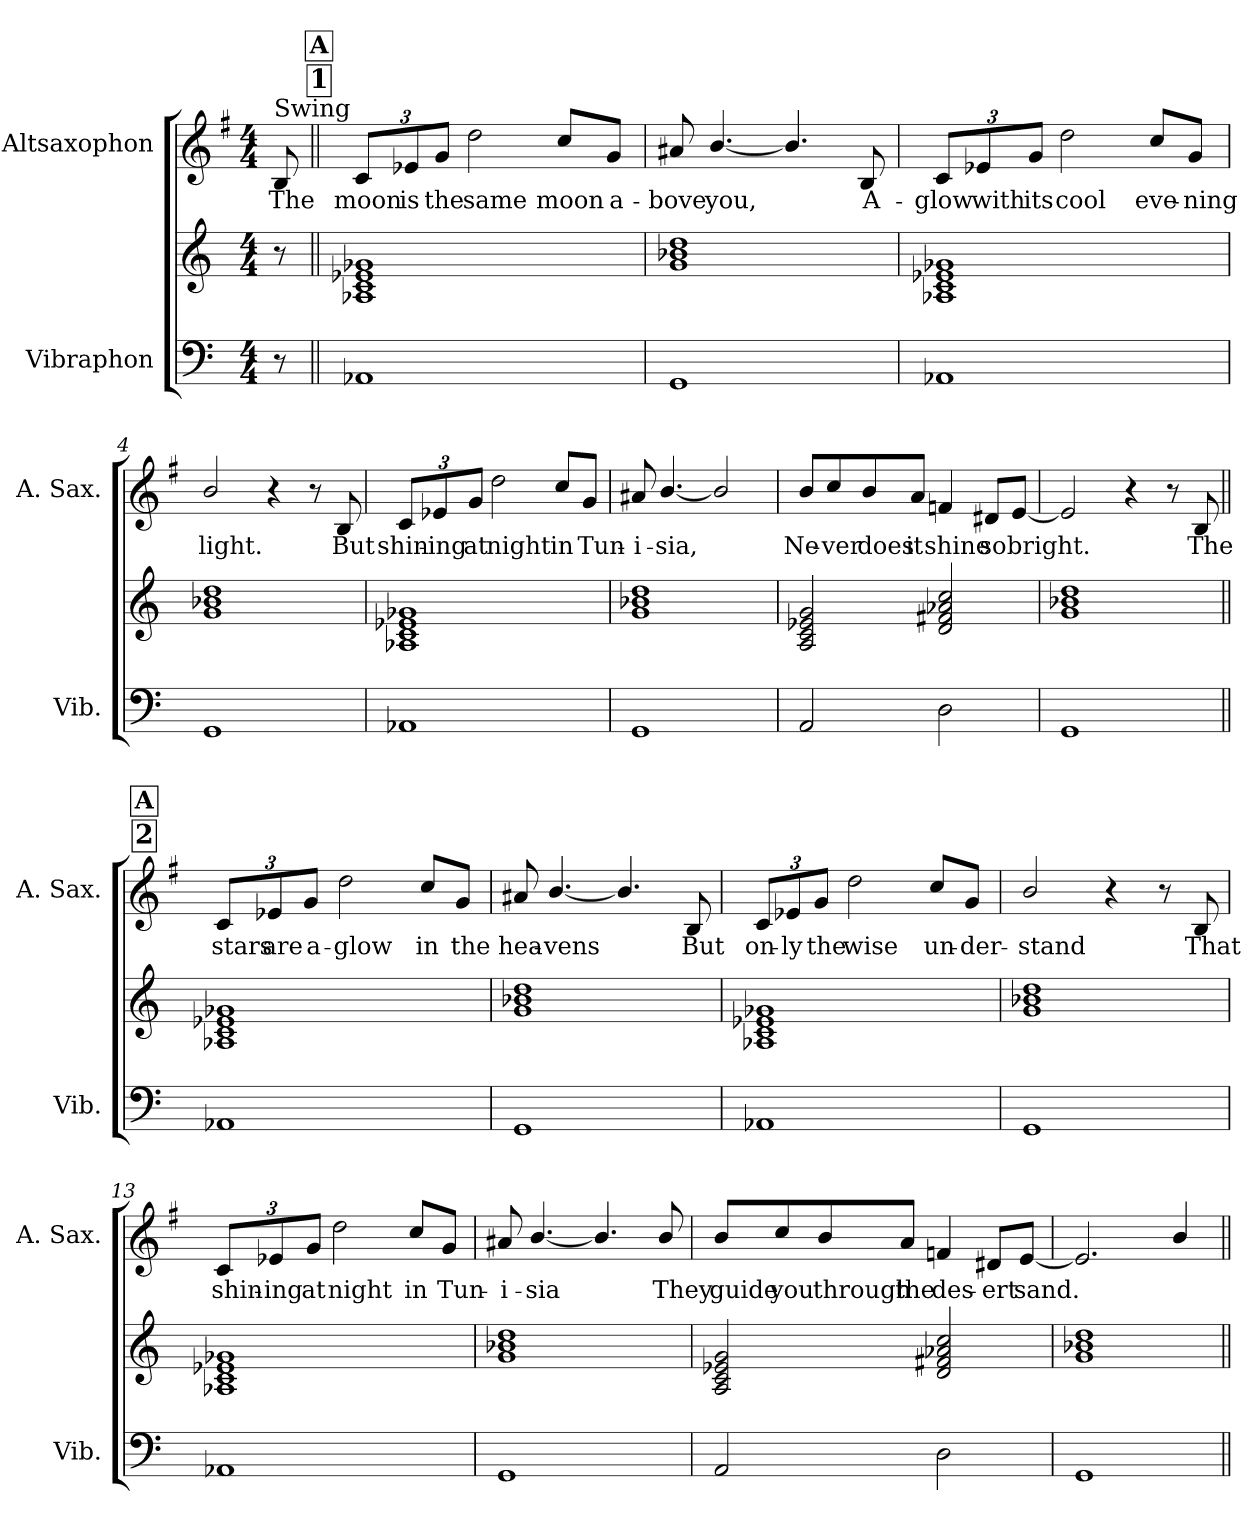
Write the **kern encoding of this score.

**kern	**kern	**kern	**text
*part2	*part2	*part1	*part1
*staff3	*staff2	*staff1	*staff1
*I"Vibraphon	*	*I"Altsaxophon	*
*I'Vib.	*	*I'A. Sax.	*
*clefF4	*clefG2	*clefG2	*
*	*	*ITrd5c9	*
*k[]	*k[]	*k[b-e-]	*
*M4/4	*M4/4	*M4/4	*
*MM100	*MM100	*MM100	*
=	=	=	=
!	!	!LO:TX:t=Swing	!
!	!	!	!LO:LY:b
8r	8r	8D/	The
!!LO:REH:place=s1:a:t=1
!!LO:REH:place=s1:a:fs=14:t=A
=1||	=1||	=1||	=1||
*	*	*Xbrackettup	*
!	!	!	!LO:LY:b
1AA-X	1A-X 1c 1e-X 1g-X	12E-/L	moon
!	!	!	!LO:LY:b
.	.	12G-X/	is
!	!	!	!LO:LY:b
.	.	12B-/J	the
!	!	!	!LO:LY:b
.	.	2f\	same
!	!	!	!LO:LY:b
.	.	8e-/L	moon
!	!	!	!LO:LY:b
.	.	8B-/J	a-
=2	=2	=2	=2
!	!	!	!LO:LY:b
1GG	1g 1b-X 1dd	8c#X/	-bove
!	!	!	!LO:LY:b
.	.	[4.d/	you,
.	.	4.d/]	.
!	!	!	!LO:LY:b
.	.	8D/	A-
=3	=3	=3	=3
!	!	!	!LO:LY:b
1AA-X	1A-X 1c 1e-X 1g-X	12E-/L	-glow
!	!	!	!LO:LY:b
.	.	12G-X/	with
!	!	!	!LO:LY:b
.	.	12B-/J	its
!	!	!	!LO:LY:b
.	.	2f\	cool
!	!	!	!LO:LY:b
.	.	8e-/L	eve-
!	!	!	!LO:LY:b
.	.	8B-/J	-ning
=4	=4	=4	=4
!	!	!	!LO:LY:b
1GG	1g 1b-X 1dd	2d/	light.
.	.	4r	.
.	.	8r	.
!	!	!	!LO:LY:b
.	.	8D/	But
!!LO:LB:g=z
=5	=5	=5	=5
!	!	!	!LO:LY:b
1AA-X	1A-X 1c 1e-X 1g-X	12E-/L	shin-
!	!	!	!LO:LY:b
.	.	12G-X/	-ing
!	!	!	!LO:LY:b
.	.	12B-/J	at
!	!	!	!LO:LY:b
.	.	2f\	night
!	!	!	!LO:LY:b
.	.	8e-/L	in
!	!	!	!LO:LY:b
.	.	8B-/J	Tun-
=6	=6	=6	=6
!	!	!	!LO:LY:b
1GG	1g 1b-X 1dd	8c#X/	-i-
!	!	!	!LO:LY:b
.	.	[4.d/	-sia,
.	.	2d/]	.
=7	=7	=7	=7
!	!	!	!LO:LY:b
2AA/	2A/ 2c/ 2e-X/ 2g/	8d/L	Ne-
!	!	!	!LO:LY:b
.	.	8e-/	-ver
!	!	!	!LO:LY:b
.	.	8d/	does
!	!	!	!LO:LY:b
.	.	8c/J	it
!	!	!	!LO:LY:b
2D\	2d/ 2f#X/ 2a-X/ 2cc/	4A-X/	shine
!	!	!	!LO:LY:b
.	.	8F#X/L	so
!	!	!	!LO:LY:b
.	.	[8G/J	bright.
=8	=8	=8	=8
1GG	1g 1b-X 1dd	2G/]	.
.	.	4r	.
.	.	8r	.
!	!	!	!LO:LY:b
.	.	8D/	The
!!LO:LB:g=z
!!LO:REH:place=s1:a:t=2
!!LO:REH:place=s1:a:fs=14:t=A
=9||	=9||	=9||	=9||
!	!	!	!LO:LY:b
1AA-X	1A-X 1c 1e-X 1g-X	12E-/L	stars
!	!	!	!LO:LY:b
.	.	12G-X/	are
!	!	!	!LO:LY:b
.	.	12B-/J	a-
!	!	!	!LO:LY:b
.	.	2f\	-glow
!	!	!	!LO:LY:b
.	.	8e-/L	in
!	!	!	!LO:LY:b
.	.	8B-/J	the
=10	=10	=10	=10
!	!	!	!LO:LY:b
1GG	1g 1b-X 1dd	8c#X/	hea-
!	!	!	!LO:LY:b
.	.	[4.d/	-vens
.	.	4.d/]	.
!	!	!	!LO:LY:b
.	.	8D/	But
=11	=11	=11	=11
!	!	!	!LO:LY:b
1AA-X	1A-X 1c 1e-X 1g-X	12E-/L	on-
!	!	!	!LO:LY:b
.	.	12G-X/	-ly
!	!	!	!LO:LY:b
.	.	12B-/J	the
!	!	!	!LO:LY:b
.	.	2f\	wise
!	!	!	!LO:LY:b
.	.	8e-/L	un-
!	!	!	!LO:LY:b
.	.	8B-/J	-der-
=12	=12	=12	=12
!	!	!	!LO:LY:b
1GG	1g 1b-X 1dd	2d/	-stand
.	.	4r	.
.	.	8r	.
!	!	!	!LO:LY:b
.	.	8D/	That
!!LO:LB:g=z
=13	=13	=13	=13
!	!	!	!LO:LY:b
1AA-X	1A-X 1c 1e-X 1g-X	12E-/L	shin-
!	!	!	!LO:LY:b
.	.	12G-X/	-ing
!	!	!	!LO:LY:b
.	.	12B-/J	at
!	!	!	!LO:LY:b
.	.	2f\	night
!	!	!	!LO:LY:b
.	.	8e-/L	in
!	!	!	!LO:LY:b
.	.	8B-/J	Tun-
=14	=14	=14	=14
!	!	!	!LO:LY:b
1GG	1g 1b-X 1dd	8c#X/	-i-
!	!	!	!LO:LY:b
.	.	[4.d/	-sia
.	.	4.d/]	.
!	!	!	!LO:LY:b
.	.	8d/	They
=15	=15	=15	=15
!	!	!	!LO:LY:b
2AA/	2A/ 2c/ 2e-X/ 2g/	8d/L	guide
!	!	!	!LO:LY:b
.	.	8e-/	you
!	!	!	!LO:LY:b
.	.	8d/	through
!	!	!	!LO:LY:b
.	.	8c/J	the
!	!	!	!LO:LY:b
2D\	2d/ 2f#X/ 2a-X/ 2cc/	4A-X/	des-
!	!	!	!LO:LY:b
.	.	8F#X/L	-ert
!	!	!	!LO:LY:b
.	.	[8G/J	sand.
=16	=16	=16	=16
1GG	1g 1b-X 1dd	2.G/]	.
.	.	4d/	.
=||	=||	=||	=||
*-	*-	*-	*-
